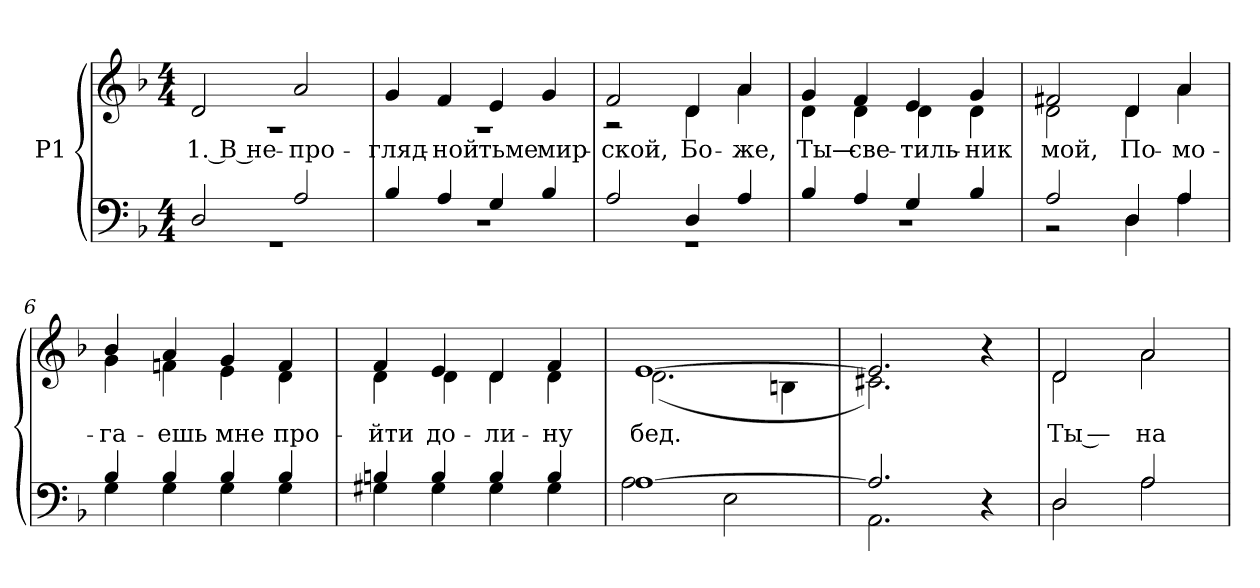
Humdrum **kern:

**kern	**kern	**text
*part1	*part1	*part1
*staff2	*staff1	*staff1
*I"P1	*	*
!!LO:PB:g=z
*clefF4	*clefG2	*
*k[b-]	*k[b-]	*
*d:	*d:	*
*M4/4	*M4/4	*
=1	=1	=1
*^	*	*
!	!	!LO:TX:a:B:t=Maestoso	!
!	!	!	!LO:LY:b:color=#000000
*	*	*^	*
2Di/	1r	2di/	1r	1. В не-
!	!	!	!	!LO:LY:b:color=#000000
2Ai/	.	2ai/	.	-про-
=2	=2	=2	=2	=2
!	!	!	!	!LO:LY:b:color=#000000
4B-i/	1r	4gi/	1r	-гляд-
!	!	!	!	!LO:LY:b:color=#000000
4Ai/	.	4fi/	.	-ной
!	!	!	!	!LO:LY:b:color=#000000
4Gi/	.	4ei/	.	тьме
!	!	!	!	!LO:LY:b:color=#000000
4B-i/	.	4gi/	.	мир-
=3	=3	=3	=3	=3
!	!	!	!	!LO:LY:b:color=#000000
2Ai/	1r	2fi/	2r	-ской,
!	!	!	!	!LO:LY:b:color=#000000
4Di/	.	4di/	4di\	Бо-
!	!	!	!	!LO:LY:b:color=#000000
4Ai/	.	4ai/	4ai\	-же,
=4	=4	=4	=4	=4
!	!	!	!	!LO:LY:b:color=#000000
4B-i/	1r	4gi/	4di\	Ты—
!	!	!	!	!LO:LY:b:color=#000000
4Ai/	.	4fi/	4di\	све-
!	!	!	!	!LO:LY:b:color=#000000
4Gi/	.	4ei/	4di\	-тиль-
!	!	!	!	!LO:LY:b:color=#000000
4B-i/	.	4gi/	4di\	-ник
=5	=5	=5	=5	=5
!	!	!	!	!LO:LY:b:color=#000000
2Ai/	2r	2f#Xi/	2di\	мой,
!	!	!	!	!LO:LY:b:color=#000000
4Di/	4Di\	4di/	4di\	По-
!	!	!	!	!LO:LY:b:color=#000000
4Ai/	4Ai\	4ai/	4ai\	-мо-
!!LO:LB:g=z	!!
=6	=6	=6	=6	=6
!	!	!	!	!LO:LY:b:color=#000000
4B-i/	4Gi\	4b-i/	4gi\	-га-
!	!	!	!	!LO:LY:b:color=#000000
4B-i/	4Gi\	4ai/	4fni\	-ешь
!	!	!	!	!LO:LY:b:color=#000000
4B-i/	4Gi\	4gi/	4ei\	мне
!	!	!	!	!LO:LY:b:color=#000000
4B-i/	4Gi\	4fi/	4di\	про-
=7	=7	=7	=7	=7
!	!	!	!	!LO:LY:b:color=#000000
4Bni/	4G#Xi\	4fi/	4di\	-йти
!	!	!	!	!LO:LY:b:color=#000000
4Bi/	4G#i\	4ei/	4di\	до-
!	!	!	!	!LO:LY:b:color=#000000
4Bi/	4G#i\	4di/	4di\	-ли-
!	!	!	!	!LO:LY:b:color=#000000
4Bi/	4G#i\	4fi/	4di\	-ну
=8	=8	=8	=8	=8
!	!	!	!	!LO:LY:b:color=#000000
[>1Ai	2Ai\	[>1ei	(2.di\	бед.
.	2Ei\	.	.	.
.	.	.	4Bni\	.
=9	=9	=9	=9	=9
2.Ai/]	2.AAi\	2.ei/]	2.c#Xi\)	.
4r	4ryy	4r	4ryy	.
=10	=10	=10	=10	=10
!	!	!	!	!LO:LY:b:color=#000000
2Di/	2Di\	2di/	2di\	Ты —
!	!	!	!	!LO:LY:b:color=#000000
2Ai/	2Ai\	2ai/	2ai\	на-
*v	*v	*	*	*
*	*v	*v	*
=	=	=
*-	*-	*-
